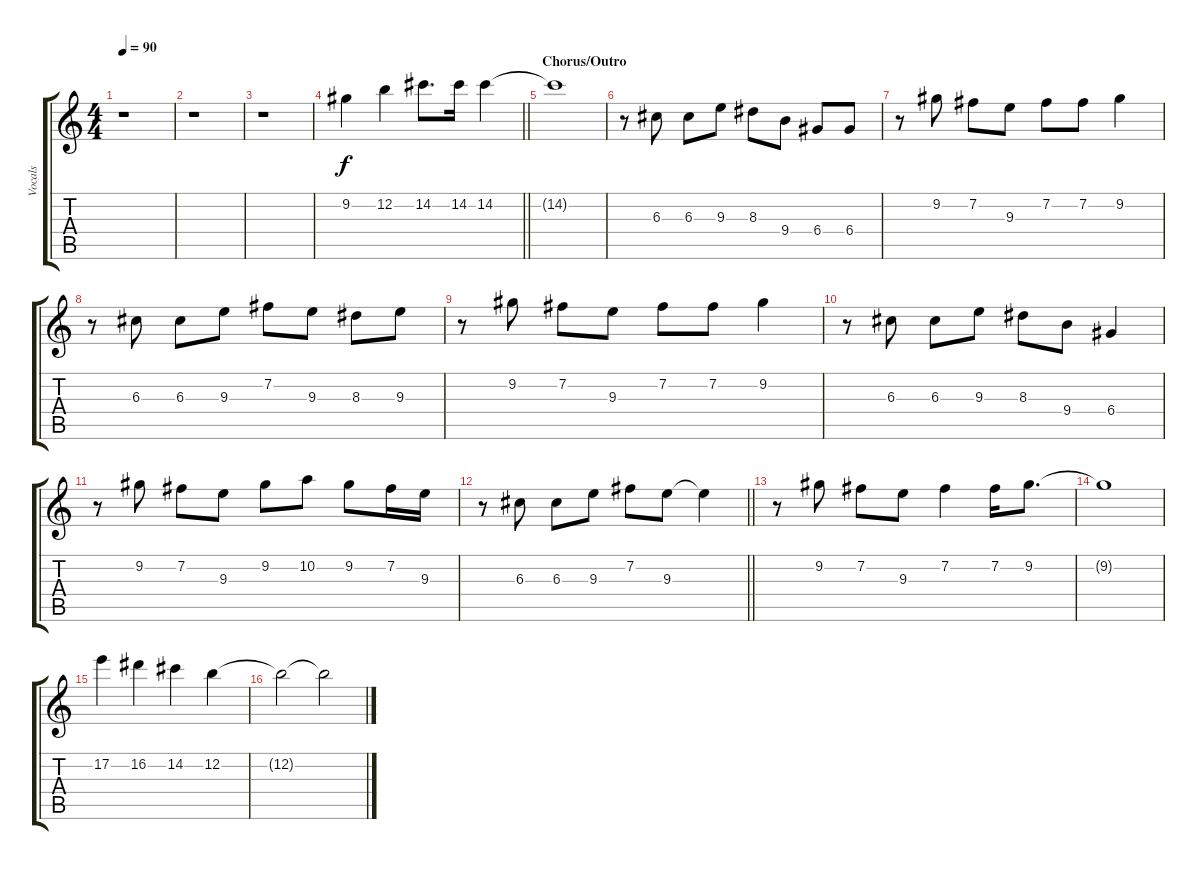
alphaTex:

\track ("Vocals" "Vocals") {instrument distortionguitar}
\staff {score tabs}
\tuning (E4 B3 G3 D3 A2 E2) {hide}
\ts (4 4)
\tempo 90
\clef g2
\ks c
r.1{dy f} |
r.1 |
r.1 |
\barLineRight lightlight
9.2.4 12.2.4 14.2.8{d} 14.2.16 14.2.4 |
\section ("" "Chorus/Outro")
14.2{t}.1 |
r.8 6.3.8 6.3.8 9.3.8 8.3.8 9.4.8 6.4.8 6.4.8 |
r.8 9.2.8 7.2.8 9.3.8 7.2.8 7.2.8 9.2.4 |
r.8 6.3.8 6.3.8 9.3.8 7.2.8 9.3.8 8.3.8 9.3.8 |
r.8 9.2.8 7.2.8 9.3.8 7.2.8 7.2.8 9.2.4 |
r.8 6.3.8 6.3.8 9.3.8 8.3.8 9.4.8 6.4.4 |
r.8 9.2.8 7.2.8 9.3.8 9.2.8 10.2.8 9.2.8 7.2.16 9.3.16 |
\barLineRight lightlight
r.8 6.3.8 6.3.8 9.3.8 7.2.8 9.3.8 9.3{t}.4 |
r.8 9.2.8 7.2.8 9.3.8 7.2.4 7.2.16 9.2.8{d} |
9.2{t}.1 |
17.2.4 16.2.4 14.2.4 12.2.4 |
12.2{t}.2 12.2{t}.2
